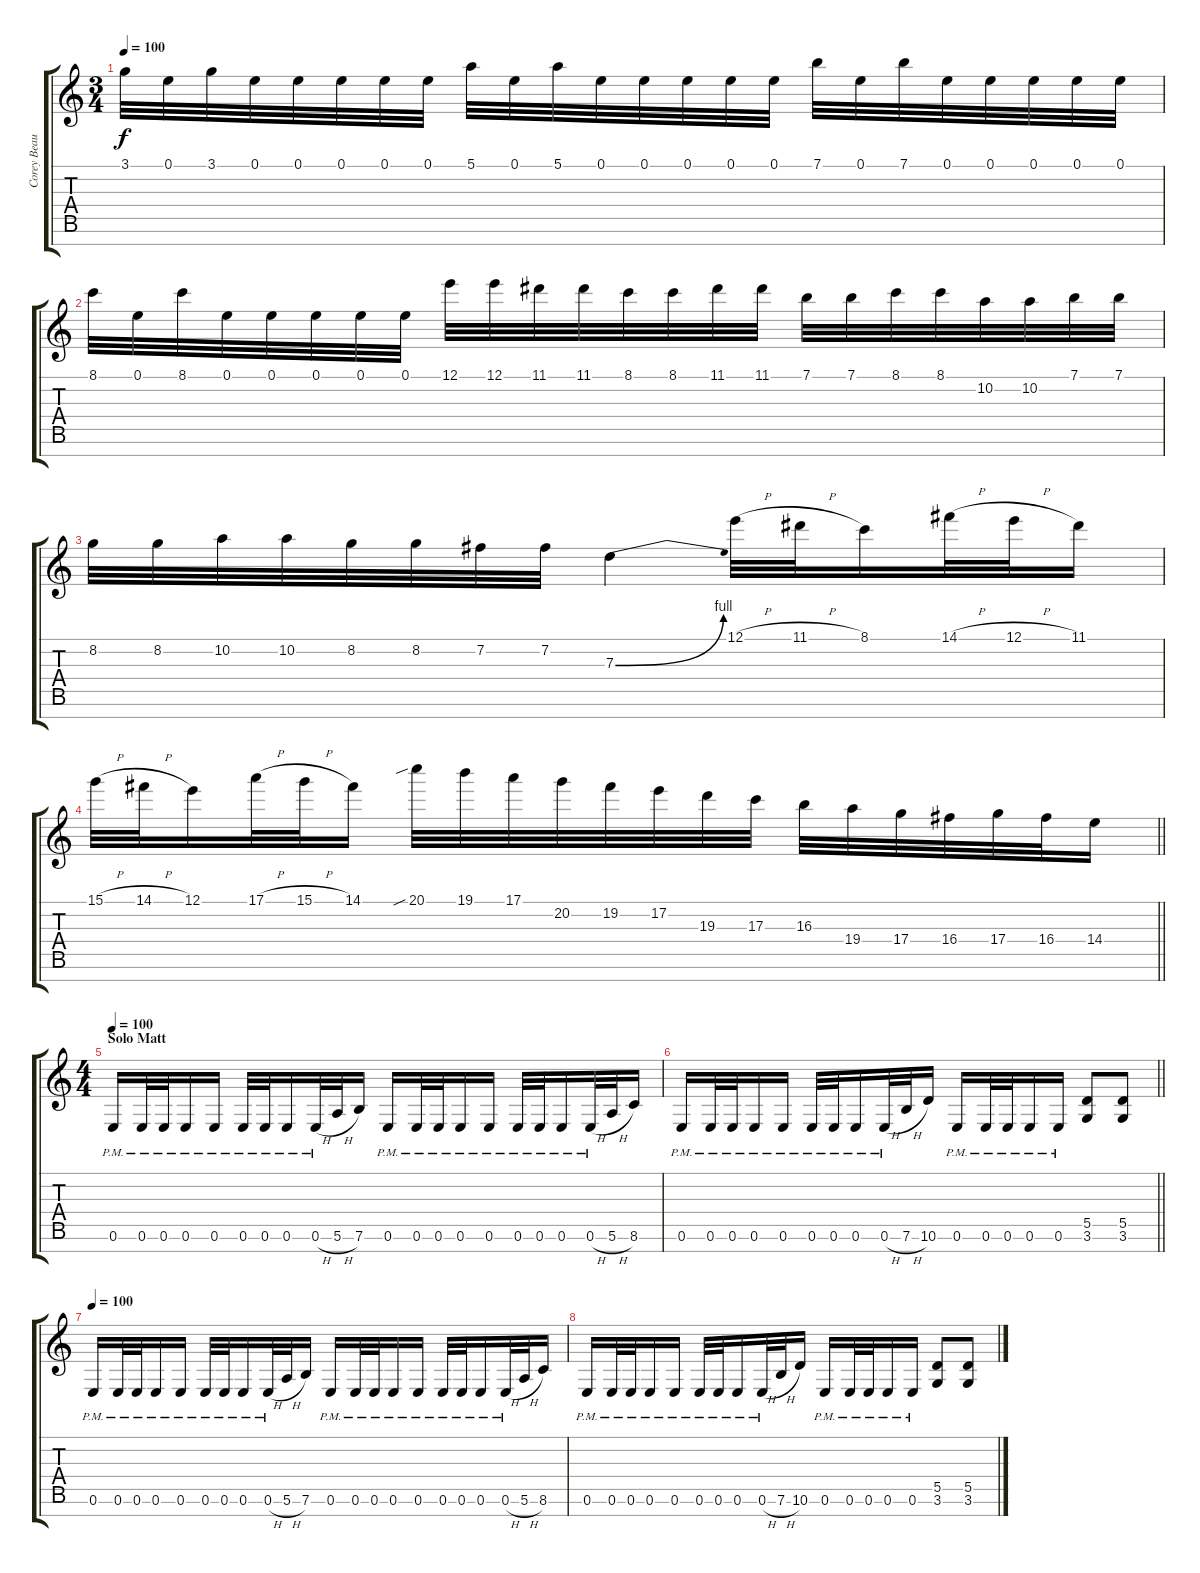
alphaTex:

\track ("Corey Beaulieu" "Corey Beau") {instrument distortionguitar}
\staff {score tabs}
\tuning (E4 B3 G3 D3 A2 E2 B1) {hide}
\ts (3 4)
\tempo 100
\clef g2
\ks c
3.1.32{dy f} 0.1.32 3.1.32 0.1.32 0.1.32 0.1.32 0.1.32 0.1.32 5.1.32 0.1.32 5.1.32 0.1.32 0.1.32 0.1.32 0.1.32 0.1.32 7.1.32 0.1.32 7.1.32 0.1.32 0.1.32 0.1.32 0.1.32 0.1.32 |
8.1.32 0.1.32 8.1.32 0.1.32 0.1.32 0.1.32 0.1.32 0.1.32 12.1.32 12.1.32 11.1.32 11.1.32 8.1.32 8.1.32 11.1.32 11.1.32 7.1.32 7.1.32 8.1.32 8.1.32 10.2.32 10.2.32 7.1.32 7.1.32 |
8.2.32 8.2.32 10.2.32 10.2.32 8.2.32 8.2.32 7.2.32 7.2.32 7.3{be (bend 0 0 60 4)}.4 12.1{h}.32 11.1{h}.32 8.1.16 14.1{h}.32 12.1{h}.32 11.1.16 |
\barLineRight lightlight
15.1{h}.32 14.1{h}.32 12.1.16 17.1{h}.32 15.1{h}.32 14.1.16 20.1{sib}.32 19.1.32 17.1.32 20.2.32 19.2.32 17.2.32 19.3.32 17.3.32 16.3.32 19.4.32 17.4.32 16.4.32 17.4.32 16.4.32 14.4.16 |
\ts (4 4)
\section ("" "Solo Matt")
\tempo 100
0.6{pm}.16 0.6{pm}.32 0.6{pm}.32 0.6{pm}.16 0.6{pm}.16 0.6{pm}.32 0.6{pm}.32 0.6{pm}.16 0.6{h pm}.32 5.6{h}.32 7.6.16 0.6{pm}.16 0.6{pm}.32 0.6{pm}.32 0.6{pm}.16 0.6{pm}.16 0.6{pm}.32 0.6{pm}.32 0.6{pm}.16 0.6{h pm}.32 5.6{h}.32 8.6.16 |
\barLineRight lightlight
0.6{pm}.16 0.6{pm}.32 0.6{pm}.32 0.6{pm}.16 0.6{pm}.16 0.6{pm}.32 0.6{pm}.32 0.6{pm}.16 0.6{h pm}.32 7.6{h}.32 10.6.16 0.6{pm}.16 0.6{pm}.32 0.6{pm}.32 0.6{pm}.16 0.6{pm}.16 (5.5 3.6).8 (5.5 3.6).8 |
\tempo 100
0.6{pm}.16 0.6{pm}.32 0.6{pm}.32 0.6{pm}.16 0.6{pm}.16 0.6{pm}.32 0.6{pm}.32 0.6{pm}.16 0.6{h pm}.32 5.6{h}.32 7.6.16 0.6{pm}.16 0.6{pm}.32 0.6{pm}.32 0.6{pm}.16 0.6{pm}.16 0.6{pm}.32 0.6{pm}.32 0.6{pm}.16 0.6{h pm}.32 5.6{h}.32 8.6.16 |
0.6{pm}.16 0.6{pm}.32 0.6{pm}.32 0.6{pm}.16 0.6{pm}.16 0.6{pm}.32 0.6{pm}.32 0.6{pm}.16 0.6{h pm}.32 7.6{h}.32 10.6.16 0.6{pm}.16 0.6{pm}.32 0.6{pm}.32 0.6{pm}.16 0.6{pm}.16 (5.5 3.6).8 (5.5 3.6).8
